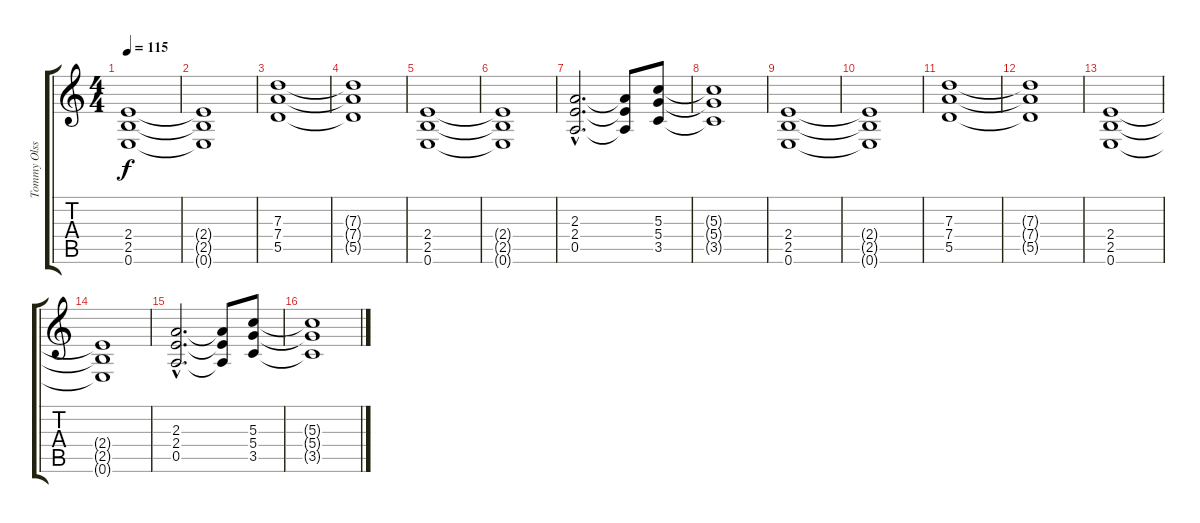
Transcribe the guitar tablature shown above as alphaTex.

\track ("Tommy Olsson - Distorted Guitar" "Tommy Olss") {instrument distortionguitar}
\staff {score tabs}
\tuning (E4 B3 G3 D3 A2 E2) {hide}
\ts (4 4)
\tempo 115
\clef g2
\ks c
(2.4 2.5 0.6).1{dy f} |
(2.4{t} 2.5{t} 0.6{t}).1 |
(7.3 7.4 5.5).1 |
(7.3{t} 7.4{t} 5.5{t}).1 |
(2.4 2.5 0.6).1 |
(2.4{t} 2.5{t} 0.6{t}).1 |
(2.3{hac} 2.4{hac} 0.5{hac}).2{d} (2.3{t} 2.4{t} 0.5{t}).8 (5.3 5.4 3.5).8 |
(5.3{t} 5.4{t} 3.5{t}).1 |
(2.4 2.5 0.6).1 |
(2.4{t} 2.5{t} 0.6{t}).1 |
(7.3 7.4 5.5).1 |
(7.3{t} 7.4{t} 5.5{t}).1 |
(2.4 2.5 0.6).1 |
(2.4{t} 2.5{t} 0.6{t}).1 |
(2.3{hac} 2.4{hac} 0.5{hac}).2{d} (2.3{t} 2.4{t} 0.5{t}).8 (5.3 5.4 3.5).8 |
(5.3{t} 5.4{t} 3.5{t}).1
